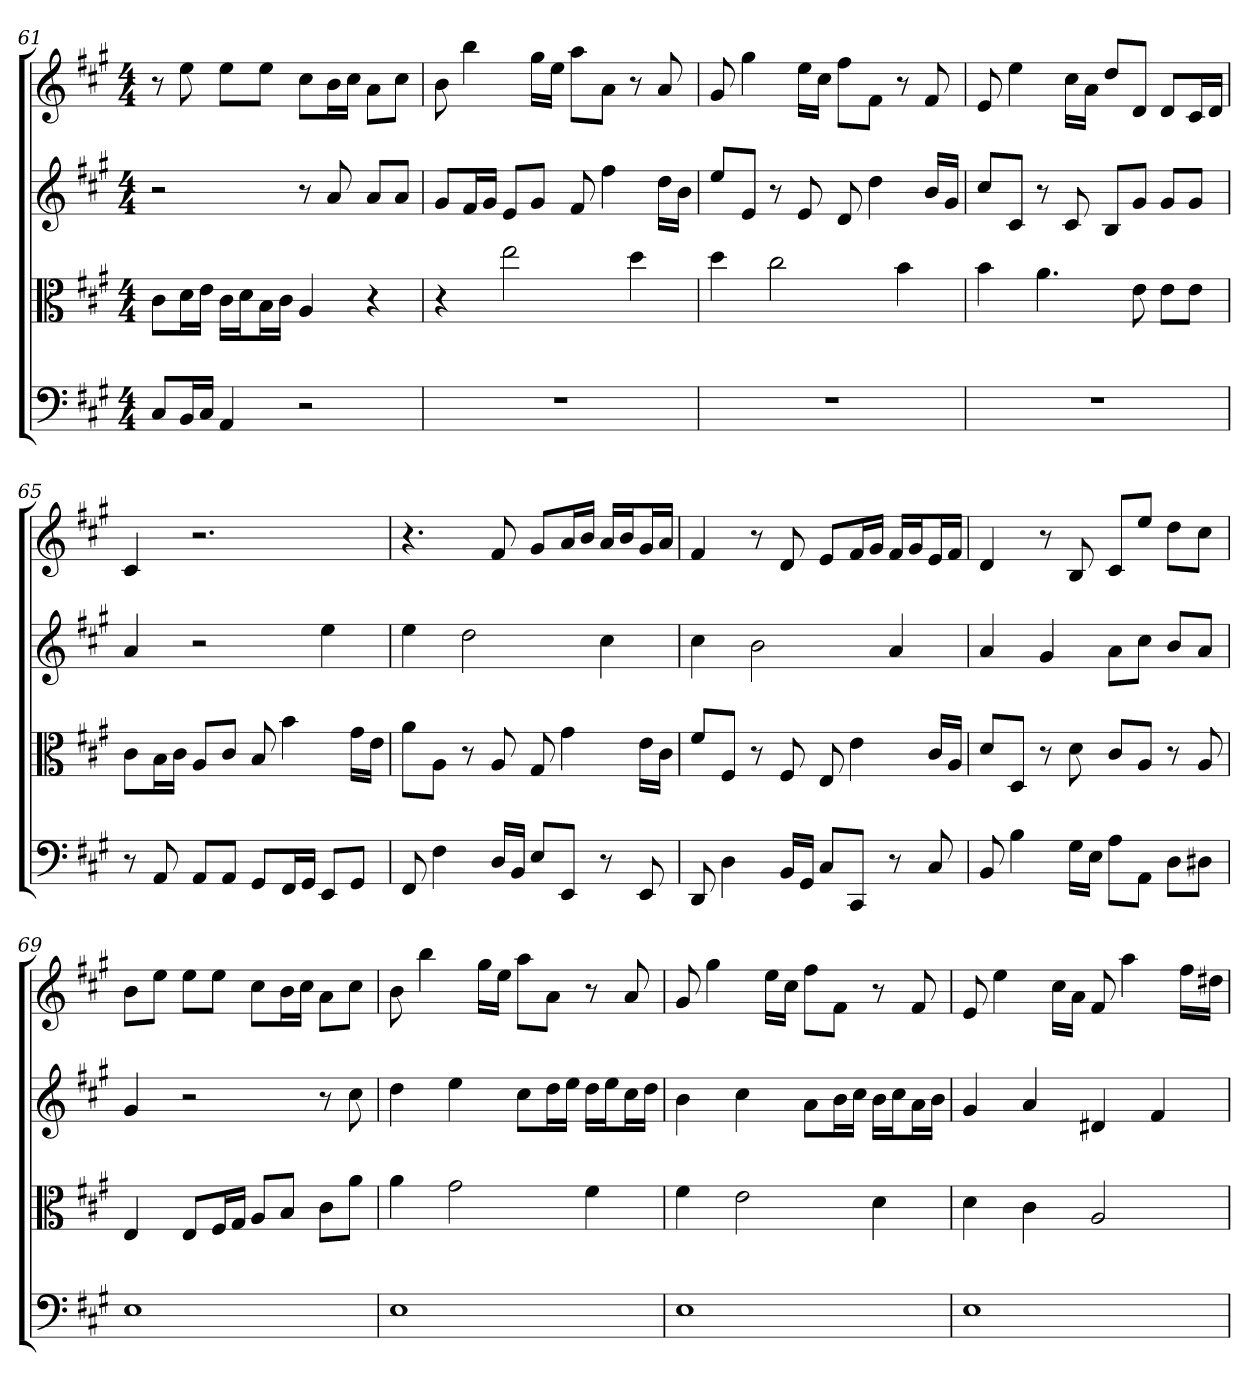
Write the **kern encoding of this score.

**kern	**kern	**kern	**kern
*part4	*part3	*part2	*part1
*staff4	*staff3	*staff2	*staff1
*clefF4	*clefC3	*	*
*k[f#c#g#]	*k[f#c#g#]	*k[f#c#g#]	*k[f#c#g#]
*A:	*A:	*A:	*A:
*M4/4	*M4/4	*M4/4	*M4/4
=61	=61	=61	=61
8C#/L	8c#\L	2r	8r
16BB/L	16d\L	.	8ee
16C#/JJ	16e\JJ	.	.
4AA	16c#\LL	.	8eeL
.	16d\J	.	.
.	16B\L	.	8eeJ
.	16c#\JJ	.	.
2r	4A	8r	8cc#L
.	.	8a	16bL
.	.	.	16cc#JJ
.	4r	8aL	8aL
.	.	8aJ	8cc#J
=62	=62	=62	=62
1r	4r	8g#L	8b
.	.	16f#L	4bb
.	.	16g#JJ	.
.	2ee	8eL	.
.	.	8g#J	16gg#LL
.	.	.	16eeJJ
.	.	8f#	8aaL
.	.	4ff#	8aJ
.	4dd	.	8r
.	.	16ddLL	8a
.	.	16bJJ	.
=63	=63	=63	=63
1r	4dd	8eeL	8g#
.	.	8eJ	4gg#
.	2cc#	8r	.
.	.	8e	16eeLL
.	.	.	16cc#JJ
.	.	8d	8ff#L
.	.	4dd	8f#J
.	4b	.	8r
.	.	16bLL	8f#
.	.	16g#JJ	.
=64	=64	=64	=64
1r	4b	8cc#L	8e
.	.	8c#J	4ee
.	4.a	8r	.
.	.	8c#	16cc#LL
.	.	.	16aJJ
.	.	8BL	8ddL
.	8e	8g#J	8dJ
.	8e\L	8g#L	8dL
.	8e\J	8g#J	16c#L
.	.	.	16dJJ
=65	=65	=65	=65
8r	8c#\L	4a	4c#
8AA	16B\L	.	.
.	16c#\JJ	.	.
8AA/L	8A/L	2r	2.r
8AA/J	8c#/J	.	.
8GG#/L	8B	.	.
16FF#/L	4b	.	.
16GG#/JJ	.	.	.
8EE/L	.	4ee	.
8GG#/J	16g#\LL	.	.
.	16e\JJ	.	.
=66	=66	=66	=66
8FF#	8a\L	4ee	4.r
4F#	8A\J	.	.
.	8r	2dd	.
16D/LL	8A	.	8f#
16BB/JJ	.	.	.
8E/L	8G#	.	8g#L
8EE/J	4g#	.	16aL
.	.	.	16bJJ
8r	.	4cc#	16aLL
.	.	.	16bJ
8EE	16e\LL	.	16g#L
.	16c#\JJ	.	16aJJ
=67	=67	=67	=67
8DD	8f#/L	4cc#	4f#
4D	8F#/J	.	.
.	8r	2b	8r
16BB/LL	8F#	.	8d
16GG#/JJ	.	.	.
8C#/L	8E	.	8eL
8CC#/J	4e	.	16f#L
.	.	.	16g#JJ
8r	.	4a	16f#LL
.	.	.	16g#J
8C#	16c#/LL	.	16eL
.	16A/JJ	.	16f#JJ
=68	=68	=68	=68
8BB	8d/L	4a	4d
4B	8D/J	.	.
.	8r	4g#	8r
16G#\LL	8d	.	8B
16E\JJ	.	.	.
8A\L	8c#/L	8aL	8c#L
8AA\J	8A/J	8cc#J	8eeJ
8D\L	8r	8bL	8ddL
8D#X\J	8A	8aJ	8cc#J
=69	=69	=69	=69
1E	4E	4g#	8bL
.	.	.	8eeJ
.	8E/L	2r	8eeL
.	16F#/L	.	8eeJ
.	16G#/JJ	.	.
.	8A/L	.	8cc#L
.	8B/J	.	16bL
.	.	.	16cc#JJ
.	8c#\L	8r	8aL
.	8a\J	8cc#	8cc#J
=70	=70	=70	=70
1E	4a	4dd	8b
.	.	.	4bb
.	2g#	4ee	.
.	.	.	16gg#LL
.	.	.	16eeJJ
.	.	8cc#L	8aaL
.	.	16ddL	8aJ
.	.	16eeJJ	.
.	4f#	16ddLL	8r
.	.	16eeJ	.
.	.	16cc#L	8a
.	.	16ddJJ	.
=71	=71	=71	=71
1E	4f#	4b	8g#
.	.	.	4gg#
.	2e	4cc#	.
.	.	.	16eeLL
.	.	.	16cc#JJ
.	.	8aL	8ff#L
.	.	16bL	8f#J
.	.	16cc#JJ	.
.	4d	16bLL	8r
.	.	16cc#J	.
.	.	16aL	8f#
.	.	16bJJ	.
=72	=72	=72	=72
1E	4d	4g#	8e
.	.	.	4ee
.	4c#	4a	.
.	.	.	16cc#LL
.	.	.	16aJJ
.	2A	4d#X	8f#
.	.	.	4aa
.	.	4f#	.
.	.	.	16ff#LL
.	.	.	16dd#XJJ
=	=	=	=
*-	*-	*-	*-
